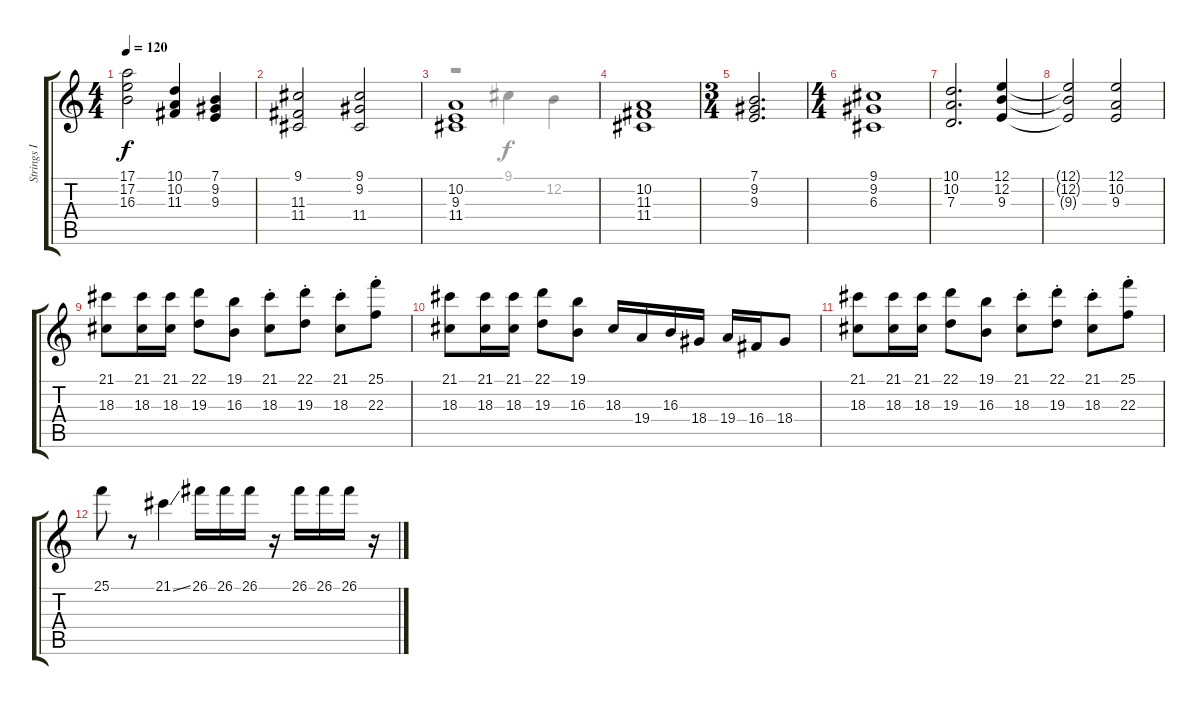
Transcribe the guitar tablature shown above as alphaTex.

\track ("Strings I" "Strings I") {instrument stringensemble1}
\staff {score tabs}
\tuning (E4 B3 G3 D3 A2 E2) {hide}
\voice
\ts (4 4)
\tempo 120
\clef g2
\ks c
(17.1{t} 17.2{t} 16.3{t}).2{dy f} (10.1 10.2 11.3).4 (7.1 9.2 9.3).4 |
(9.1 11.3 11.4).2 (9.1 9.2 11.4).2 |
(10.2 9.3 11.4).1 |
(10.2 11.3 11.4).1 |
\ts (3 4)
(7.1 9.2 9.3).2{d} |
\ts (4 4)
(9.1 9.2 6.3).1 |
(10.1 10.2 7.3).2{d} (12.1 12.2 9.3).4 |
(12.1{t} 12.2{t} 9.3{t}).2 (12.1 10.2 9.3).2 |
(21.1 18.3).8 (21.1 18.3).16 (21.1 18.3).16 (22.1 19.3).8 (19.1 16.3).8 (21.1{st} 18.3{st}).8 (22.1{st} 19.3{st}).8 (21.1{st} 18.3{st}).8 (25.1{st} 22.3{st}).8 |
(21.1 18.3).8 (21.1 18.3).16 (21.1 18.3).16 (22.1 19.3).8 (19.1 16.3).8 18.3.16 19.4.16 16.3.16 18.4.16 19.4.16 16.4.16 18.4.8 |
(21.1 18.3).8 (21.1 18.3).16 (21.1 18.3).16 (22.1 19.3).8 (19.1 16.3).8 (21.1{st} 18.3{st}).8 (22.1{st} 19.3{st}).8 (21.1{st} 18.3{st}).8 (25.1{st} 22.3{st}).8 |
25.1.8 r.8 21.1{ss}.4 26.1.16 26.1.16 26.1.16 r.16 26.1.16 26.1.16 26.1.16 r.16
\voice
\clef g2
\ottava regular
\simile none
\ks c
|
|
r.2 9.1.4 12.2.4 |
|
|
|
|
|
|
|
|
